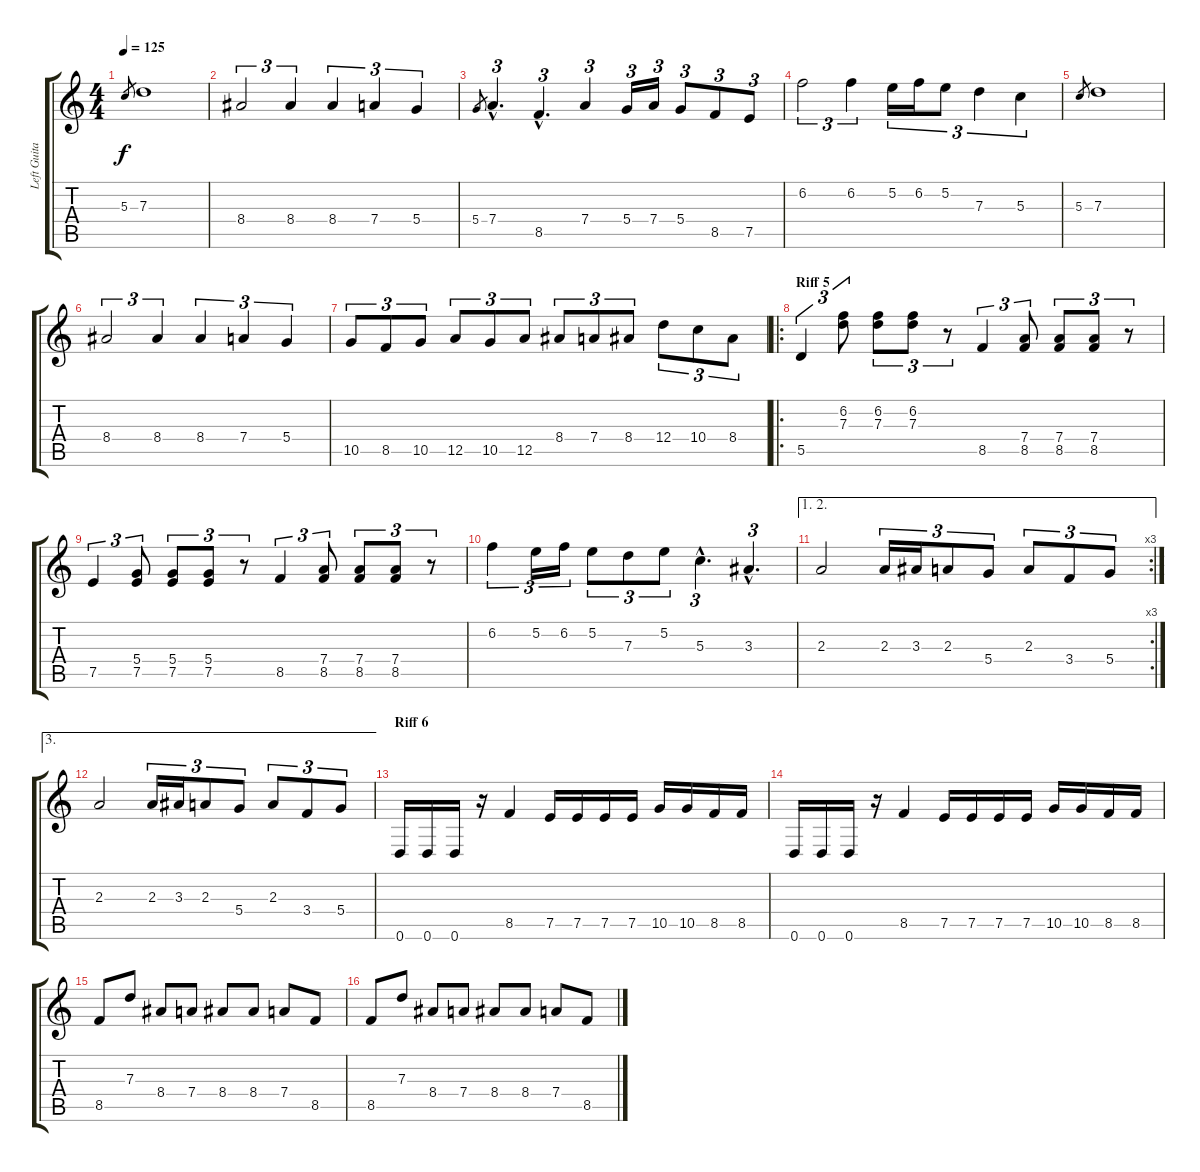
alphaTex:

\track ("Left Guitar" "Left Guita") {instrument distortionguitar}
\staff {score tabs}
\tuning (E4 B3 G3 D3 A2 D2) {hide}
\ts (4 4)
\tempo 125
\clef g2
\ks c
5.3.8{gr dy f} 7.3.1 |
8.4.2{tu (3 2)} 8.4.4{tu (3 2)} 8.4.4{tu (3 2)} 7.4.4{tu (3 2)} 5.4.4{tu (3 2)} |
5.4.8{gr} 7.4{hac}.4{d tu (3 2)} 8.5{hac}.4{d tu (3 2)} 7.4.4{tu (3 2)} 5.4.16{tu (3 2)} 7.4.16{tu (3 2)} 5.4.8{tu (3 2)} 8.5.8{tu (3 2)} 7.5.8{tu (3 2)} |
6.2.2{tu (3 2) instrument acousticguitarsteel} 6.2.4{tu (3 2)} 5.2.16{tu (3 2)} 6.2.16{tu (3 2)} 5.2.8{tu (3 2)} 7.3.4{tu (3 2)} 5.3.4{tu (3 2)} |
5.3.8{gr} 7.3.1 |
8.4.2{tu (3 2)} 8.4.4{tu (3 2)} 8.4.4{tu (3 2)} 7.4.4{tu (3 2)} 5.4.4{tu (3 2)} |
10.5.8{tu (3 2) instrument distortionguitar} 8.5.8{tu (3 2)} 10.5.8{tu (3 2)} 12.5.8{tu (3 2)} 10.5.8{tu (3 2)} 12.5.8{tu (3 2)} 8.4.8{tu (3 2)} 7.4.8{tu (3 2)} 8.4.8{tu (3 2)} 12.4.8{tu (3 2)} 10.4.8{tu (3 2)} 8.4.8{tu (3 2)} |
\ro
\section ("" "Riff 5")
5.5.4{tu (3 2)} (6.2 7.3).8{tu (3 2)} (6.2 7.3).8{tu (3 2)} (6.2 7.3).8{tu (3 2)} r.8{tu (3 2)} 8.5.4{tu (3 2)} (7.4 8.5).8{tu (3 2)} (7.4 8.5).8{tu (3 2)} (7.4 8.5).8{tu (3 2)} r.8{tu (3 2)} |
7.5.4{tu (3 2)} (5.4 7.5).8{tu (3 2)} (5.4 7.5).8{tu (3 2)} (5.4 7.5).8{tu (3 2)} r.8{tu (3 2)} 8.5.4{tu (3 2)} (7.4 8.5).8{tu (3 2)} (7.4 8.5).8{tu (3 2)} (7.4 8.5).8{tu (3 2)} r.8{tu (3 2)} |
6.2.4{tu (3 2)} 5.2.16{tu (3 2)} 6.2.16{tu (3 2)} 5.2.8{tu (3 2)} 7.3.8{tu (3 2)} 5.2.8{tu (3 2)} 5.3{hac}.4{d tu (3 2)} 3.3{hac}.4{d tu (3 2)} |
\ae (1 2)
\rc 3
2.3.2 2.3.16{tu (3 2)} 3.3.16{tu (3 2)} 2.3.8{tu (3 2)} 5.4.8{tu (3 2)} 2.3.8{tu (3 2)} 3.4.8{tu (3 2)} 5.4.8{tu (3 2)} |
\ae 3
2.3.2 2.3.16{tu (3 2)} 3.3.16{tu (3 2)} 2.3.8{tu (3 2)} 5.4.8{tu (3 2)} 2.3.8{tu (3 2)} 3.4.8{tu (3 2)} 5.4.8{tu (3 2)} |
\section ("" "Riff 6")
0.6.16 0.6.16 0.6.16 r.16 8.5.4 7.5.16 7.5.16 7.5.16 7.5.16 10.5.16 10.5.16 8.5.16 8.5.16 |
0.6.16 0.6.16 0.6.16 r.16 8.5.4 7.5.16 7.5.16 7.5.16 7.5.16 10.5.16 10.5.16 8.5.16 8.5.16 |
8.5.8 7.3.8 8.4.8 7.4.8 8.4.8 8.4.8 7.4.8 8.5.8 |
8.5.8 7.3.8 8.4.8 7.4.8 8.4.8 8.4.8 7.4.8 8.5.8
